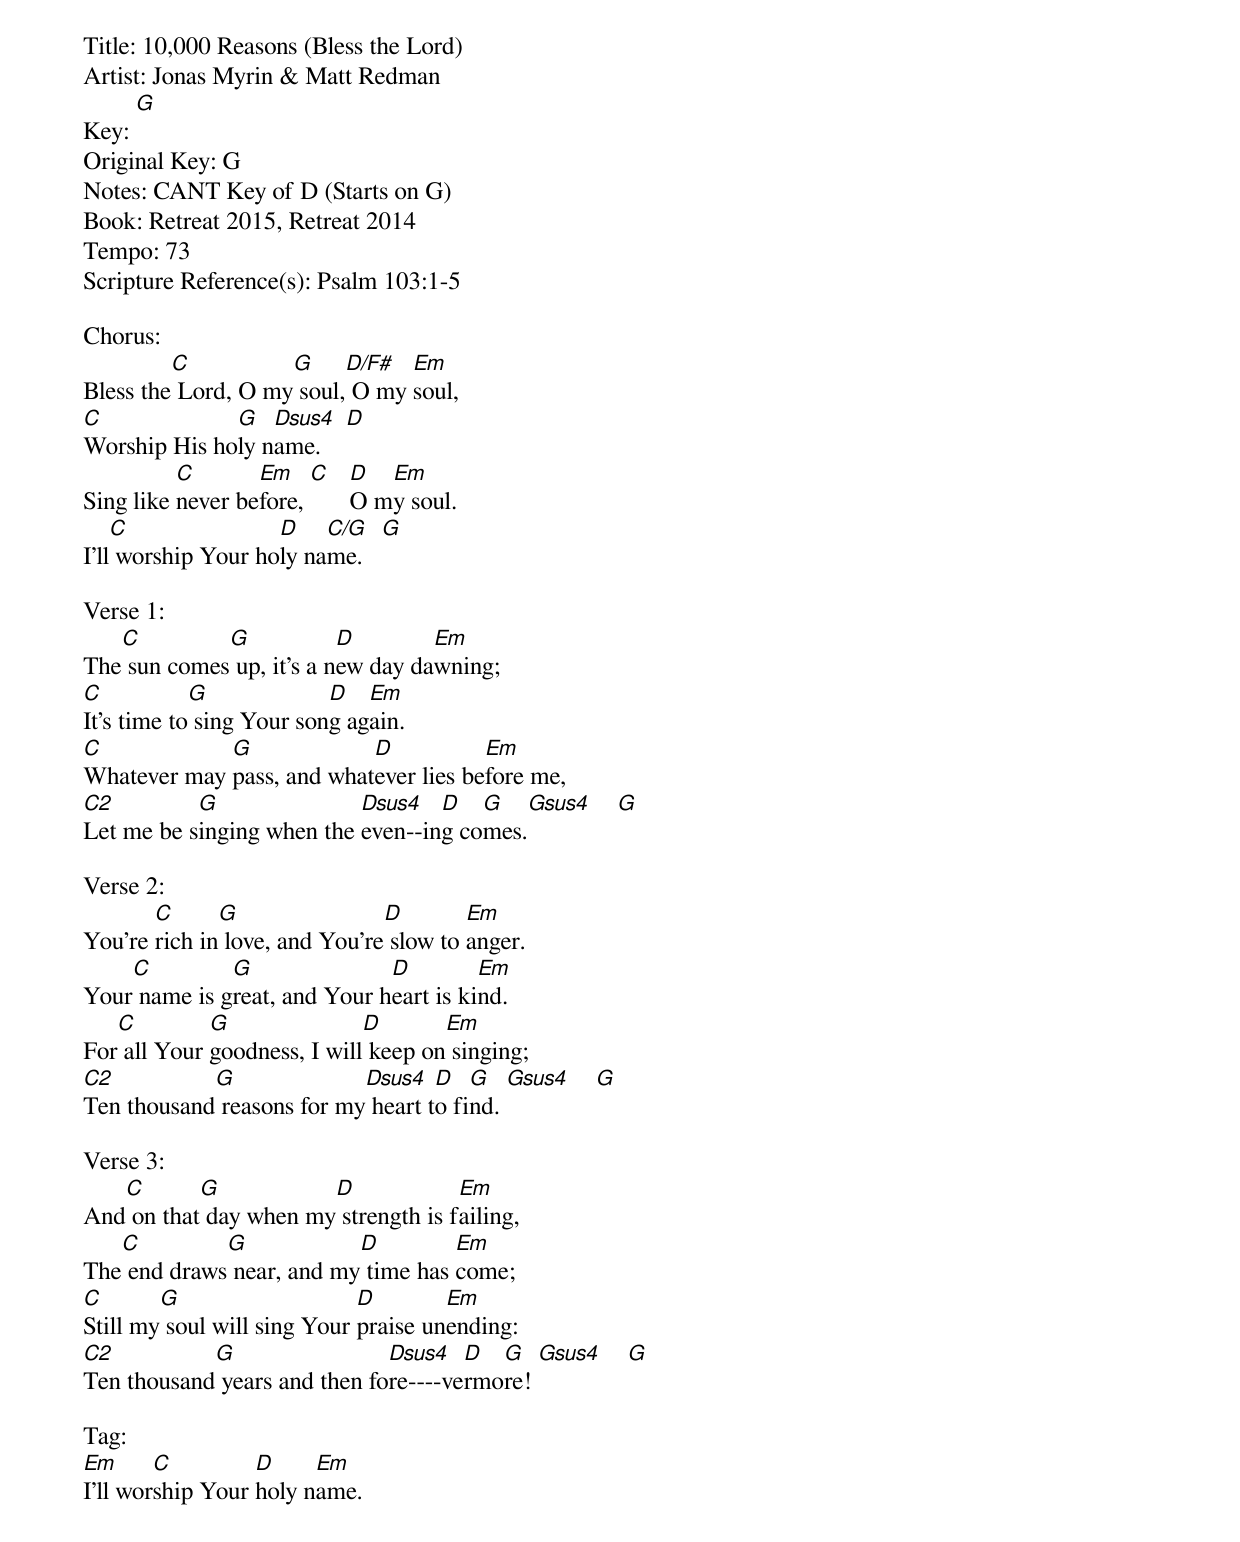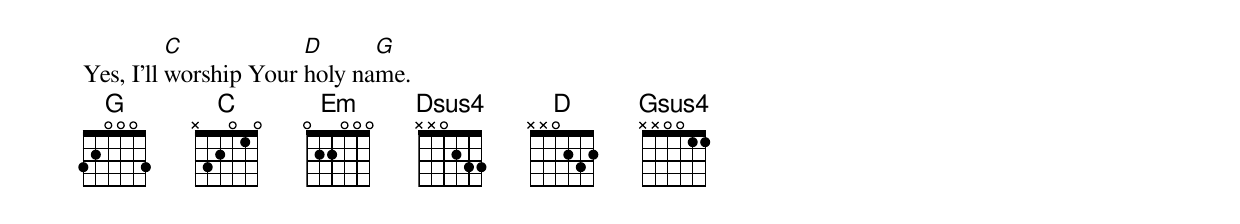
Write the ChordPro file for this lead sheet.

Title: 10,000 Reasons (Bless the Lord)
Artist: Jonas Myrin & Matt Redman
Key: [G]
Original Key: G
Notes: CANT Key of D (Starts on G)
Book: Retreat 2015, Retreat 2014
Tempo: 73
Scripture Reference(s): Psalm 103:1-5

Chorus:
Bless the[C] Lord, O my[G] soul,[D/F#] O my [Em]soul,
[C]Worship His ho[G]ly n[Dsus4]ame.    [D]
Sing like [C]never be[Em]fore, [C]   [D]O m[Em]y soul.
I'll[C] worship Your ho[D]ly na[C/G]me.   [G]

Verse 1:
The[C] sun comes[G] up, it's a n[D]ew day da[Em]wning;
[C]It's time to[G] sing Your son[D]g ag[Em]ain.
[C]Whatever may [G]pass, and what[D]ever lies be[Em]fore me,
[C2]Let me be s[G]inging when the [Dsus4]even--in[D]g co[G]mes.[Gsus4]    [G]

Verse 2:
You're [C]rich in[G] love, and You're[D] slow to [Em]anger.
Your[C] name is g[G]reat, and Your h[D]eart is ki[Em]nd.
For[C] all Your [G]goodness, I will[D] keep on[Em] singing;
[C2]Ten thousand[G] reasons for my[Dsus4] heart t[D]o fi[G]nd. [Gsus4]    [G]

Verse 3:
And[C] on that[G] day when my[D] strength is f[Em]ailing,
The[C] end draws[G] near, and my[D] time has [Em]come;
[C]Still my[G] soul will sing Your [D]praise un[Em]ending:
[C2]Ten thousand[G] years and then fo[Dsus4]re----ve[D]rmo[G]re! [Gsus4]    [G]

Tag:
[Em]I'll wor[C]ship Your [D]holy n[Em]ame.
Yes, I'll [C]worship Your [D]holy na[G]me.
